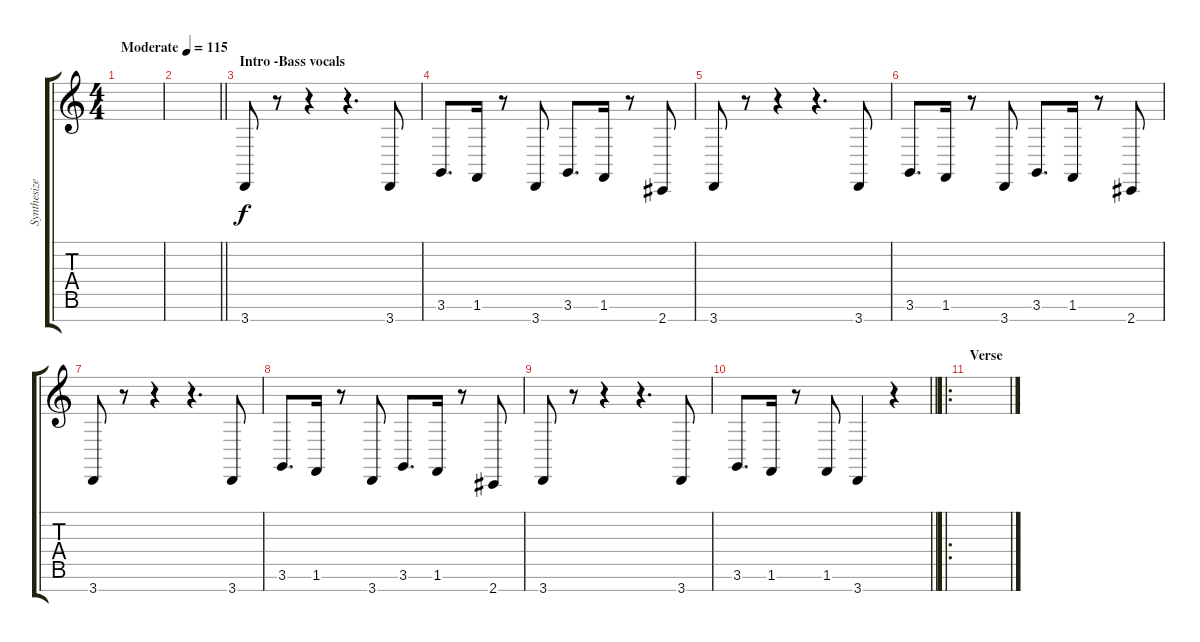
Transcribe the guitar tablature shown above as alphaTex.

\track ("Synthesizer (Staff 2)" "Synthesize") {instrument synthbrass1}
\staff {score tabs}
\tuning (E4 B3 G3 D3 A2 E2 B1) {hide}
\ts (4 4)
\tempo (115 "Moderate")
\clef g2
\ks c
|
\barLineRight lightlight
|
\section ("" "Intro -Bass vocals")
3.7.8 r.8 r.4 r.4{d} 3.7.8 |
3.6.8{d} 1.6.16 r.8 3.7.8 3.6.8{d} 1.6.16 r.8 2.7.8 |
3.7.8 r.8 r.4 r.4{d} 3.7.8 |
3.6.8{d} 1.6.16 r.8 3.7.8 3.6.8{d} 1.6.16 r.8 2.7.8 |
3.7.8 r.8 r.4 r.4{d} 3.7.8 |
3.6.8{d} 1.6.16 r.8 3.7.8 3.6.8{d} 1.6.16 r.8 2.7.8 |
3.7.8 r.8 r.4 r.4{d} 3.7.8 |
\barLineRight lightlight
3.6.8{d} 1.6.16 r.8 1.6.8 3.7.4 r.4 |
\ro
\section ("" "Verse")
